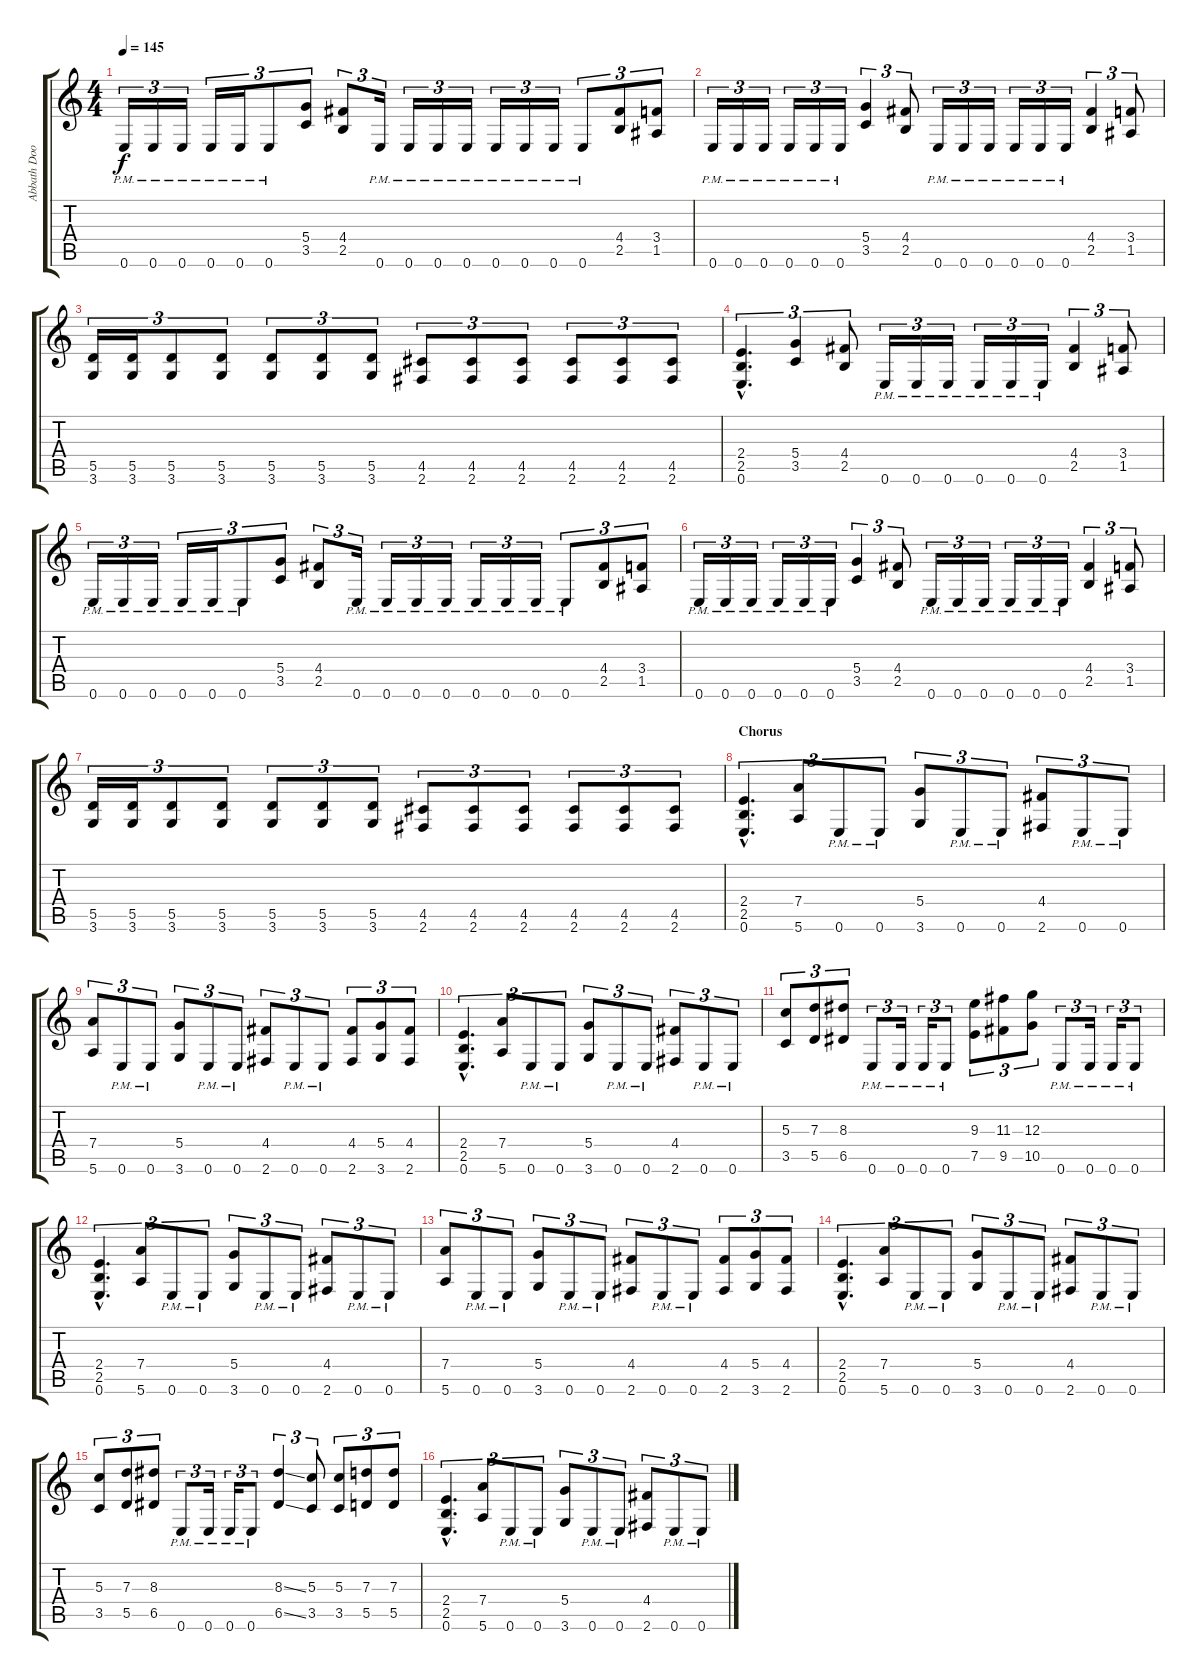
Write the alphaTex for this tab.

\track ("Abbath Doom Occulta" "Abbath Doo") {instrument distortionguitar}
\staff {score tabs}
\tuning (E4 B3 G3 D3 A2 E2) {hide}
\ts (4 4)
\tempo 145
\clef g2
\ks c
0.6{pm}.16{tu (3 2) dy f} 0.6{pm}.16{tu (3 2)} 0.6{pm}.16{tu (3 2)} 0.6{pm}.16{tu (3 2)} 0.6{pm}.16{tu (3 2)} 0.6{pm}.8{tu (3 2)} (5.4 3.5).8{tu (3 2)} (4.4 2.5).8{tu (3 2)} 0.6{pm}.16{tu (3 2)} 0.6{pm}.16{tu (3 2)} 0.6{pm}.16{tu (3 2)} 0.6{pm}.16{tu (3 2)} 0.6{pm}.16{tu (3 2)} 0.6{pm}.16{tu (3 2)} 0.6{pm}.16{tu (3 2)} 0.6{pm}.8{tu (3 2)} (4.4 2.5).8{tu (3 2)} (3.4 1.5).8{tu (3 2)} |
0.6{pm}.16{tu (3 2)} 0.6{pm}.16{tu (3 2)} 0.6{pm}.16{tu (3 2)} 0.6{pm}.16{tu (3 2)} 0.6{pm}.16{tu (3 2)} 0.6{pm}.16{tu (3 2)} (5.4 3.5).4{tu (3 2)} (4.4 2.5).8{tu (3 2)} 0.6{pm}.16{tu (3 2)} 0.6{pm}.16{tu (3 2)} 0.6{pm}.16{tu (3 2)} 0.6{pm}.16{tu (3 2)} 0.6{pm}.16{tu (3 2)} 0.6{pm}.16{tu (3 2)} (4.4 2.5).4{tu (3 2)} (3.4 1.5).8{tu (3 2)} |
(5.5 3.6).16{tu (3 2)} (5.5 3.6).16{tu (3 2)} (5.5 3.6).8{tu (3 2)} (5.5 3.6).8{tu (3 2)} (5.5 3.6).8{tu (3 2)} (5.5 3.6).8{tu (3 2)} (5.5 3.6).8{tu (3 2)} (4.5 2.6).8{tu (3 2)} (4.5 2.6).8{tu (3 2)} (4.5 2.6).8{tu (3 2)} (4.5 2.6).8{tu (3 2)} (4.5 2.6).8{tu (3 2)} (4.5 2.6).8{tu (3 2)} |
(2.4{hac} 2.5{hac} 0.6{hac}).4{d tu (3 2)} (5.4 3.5).4{tu (3 2)} (4.4 2.5).8{tu (3 2)} 0.6{pm}.16{tu (3 2)} 0.6{pm}.16{tu (3 2)} 0.6{pm}.16{tu (3 2)} 0.6{pm}.16{tu (3 2)} 0.6{pm}.16{tu (3 2)} 0.6{pm}.16{tu (3 2)} (4.4 2.5).4{tu (3 2)} (3.4 1.5).8{tu (3 2)} |
0.6{pm}.16{tu (3 2)} 0.6{pm}.16{tu (3 2)} 0.6{pm}.16{tu (3 2)} 0.6{pm}.16{tu (3 2)} 0.6{pm}.16{tu (3 2)} 0.6{pm}.8{tu (3 2)} (5.4 3.5).8{tu (3 2)} (4.4 2.5).8{tu (3 2)} 0.6{pm}.16{tu (3 2)} 0.6{pm}.16{tu (3 2)} 0.6{pm}.16{tu (3 2)} 0.6{pm}.16{tu (3 2)} 0.6{pm}.16{tu (3 2)} 0.6{pm}.16{tu (3 2)} 0.6{pm}.16{tu (3 2)} 0.6{pm}.8{tu (3 2)} (4.4 2.5).8{tu (3 2)} (3.4 1.5).8{tu (3 2)} |
0.6{pm}.16{tu (3 2)} 0.6{pm}.16{tu (3 2)} 0.6{pm}.16{tu (3 2)} 0.6{pm}.16{tu (3 2)} 0.6{pm}.16{tu (3 2)} 0.6{pm}.16{tu (3 2)} (5.4 3.5).4{tu (3 2)} (4.4 2.5).8{tu (3 2)} 0.6{pm}.16{tu (3 2)} 0.6{pm}.16{tu (3 2)} 0.6{pm}.16{tu (3 2)} 0.6{pm}.16{tu (3 2)} 0.6{pm}.16{tu (3 2)} 0.6{pm}.16{tu (3 2)} (4.4 2.5).4{tu (3 2)} (3.4 1.5).8{tu (3 2)} |
(5.5 3.6).16{tu (3 2)} (5.5 3.6).16{tu (3 2)} (5.5 3.6).8{tu (3 2)} (5.5 3.6).8{tu (3 2)} (5.5 3.6).8{tu (3 2)} (5.5 3.6).8{tu (3 2)} (5.5 3.6).8{tu (3 2)} (4.5 2.6).8{tu (3 2)} (4.5 2.6).8{tu (3 2)} (4.5 2.6).8{tu (3 2)} (4.5 2.6).8{tu (3 2)} (4.5 2.6).8{tu (3 2)} (4.5 2.6).8{tu (3 2)} |
\section ("" "Chorus")
(2.4{hac} 2.5{hac} 0.6{hac}).4{d tu (3 2)} (7.4 5.6).8{tu (3 2)} 0.6{pm}.8{tu (3 2)} 0.6{pm}.8{tu (3 2)} (5.4 3.6).8{tu (3 2)} 0.6{pm}.8{tu (3 2)} 0.6{pm}.8{tu (3 2)} (4.4 2.6).8{tu (3 2)} 0.6{pm}.8{tu (3 2)} 0.6{pm}.8{tu (3 2)} |
(7.4 5.6).8{tu (3 2)} 0.6{pm}.8{tu (3 2)} 0.6{pm}.8{tu (3 2)} (5.4 3.6).8{tu (3 2)} 0.6{pm}.8{tu (3 2)} 0.6{pm}.8{tu (3 2)} (4.4 2.6).8{tu (3 2)} 0.6{pm}.8{tu (3 2)} 0.6{pm}.8{tu (3 2)} (4.4 2.6).8{tu (3 2)} (5.4 3.6).8{tu (3 2)} (4.4 2.6).8{tu (3 2)} |
(2.4{hac} 2.5{hac} 0.6{hac}).4{d tu (3 2)} (7.4 5.6).8{tu (3 2)} 0.6{pm}.8{tu (3 2)} 0.6{pm}.8{tu (3 2)} (5.4 3.6).8{tu (3 2)} 0.6{pm}.8{tu (3 2)} 0.6{pm}.8{tu (3 2)} (4.4 2.6).8{tu (3 2)} 0.6{pm}.8{tu (3 2)} 0.6{pm}.8{tu (3 2)} |
(5.3 3.5).8{tu (3 2)} (7.3 5.5).8{tu (3 2)} (8.3 6.5).8{tu (3 2)} 0.6{pm}.8{tu (3 2)} 0.6{pm}.16{tu (3 2)} 0.6{pm}.16{tu (3 2)} 0.6{pm}.8{tu (3 2)} (9.3 7.5).8{tu (3 2)} (11.3 9.5).8{tu (3 2)} (12.3 10.5).8{tu (3 2)} 0.6{pm}.8{tu (3 2)} 0.6{pm}.16{tu (3 2)} 0.6{pm}.16{tu (3 2)} 0.6{pm}.8{tu (3 2)} |
(2.4{hac} 2.5{hac} 0.6{hac}).4{d tu (3 2)} (7.4 5.6).8{tu (3 2)} 0.6{pm}.8{tu (3 2)} 0.6{pm}.8{tu (3 2)} (5.4 3.6).8{tu (3 2)} 0.6{pm}.8{tu (3 2)} 0.6{pm}.8{tu (3 2)} (4.4 2.6).8{tu (3 2)} 0.6{pm}.8{tu (3 2)} 0.6{pm}.8{tu (3 2)} |
(7.4 5.6).8{tu (3 2)} 0.6{pm}.8{tu (3 2)} 0.6{pm}.8{tu (3 2)} (5.4 3.6).8{tu (3 2)} 0.6{pm}.8{tu (3 2)} 0.6{pm}.8{tu (3 2)} (4.4 2.6).8{tu (3 2)} 0.6{pm}.8{tu (3 2)} 0.6{pm}.8{tu (3 2)} (4.4 2.6).8{tu (3 2)} (5.4 3.6).8{tu (3 2)} (4.4 2.6).8{tu (3 2)} |
(2.4{hac} 2.5{hac} 0.6{hac}).4{d tu (3 2)} (7.4 5.6).8{tu (3 2)} 0.6{pm}.8{tu (3 2)} 0.6{pm}.8{tu (3 2)} (5.4 3.6).8{tu (3 2)} 0.6{pm}.8{tu (3 2)} 0.6{pm}.8{tu (3 2)} (4.4 2.6).8{tu (3 2)} 0.6{pm}.8{tu (3 2)} 0.6{pm}.8{tu (3 2)} |
(5.3 3.5).8{tu (3 2)} (7.3 5.5).8{tu (3 2)} (8.3 6.5).8{tu (3 2)} 0.6{pm}.8{tu (3 2)} 0.6{pm}.16{tu (3 2)} 0.6{pm}.16{tu (3 2)} 0.6{pm}.8{tu (3 2)} (8.3{ss} 6.5{ss}).4{tu (3 2)} (5.3 3.5).8{tu (3 2)} (5.3 3.5).8{tu (3 2)} (7.3 5.5).8{tu (3 2)} (7.3 5.5).8{tu (3 2)} |
(2.4{hac} 2.5{hac} 0.6{hac}).4{d tu (3 2)} (7.4 5.6).8{tu (3 2)} 0.6{pm}.8{tu (3 2)} 0.6{pm}.8{tu (3 2)} (5.4 3.6).8{tu (3 2)} 0.6{pm}.8{tu (3 2)} 0.6{pm}.8{tu (3 2)} (4.4 2.6).8{tu (3 2)} 0.6{pm}.8{tu (3 2)} 0.6{pm}.8{tu (3 2)}
